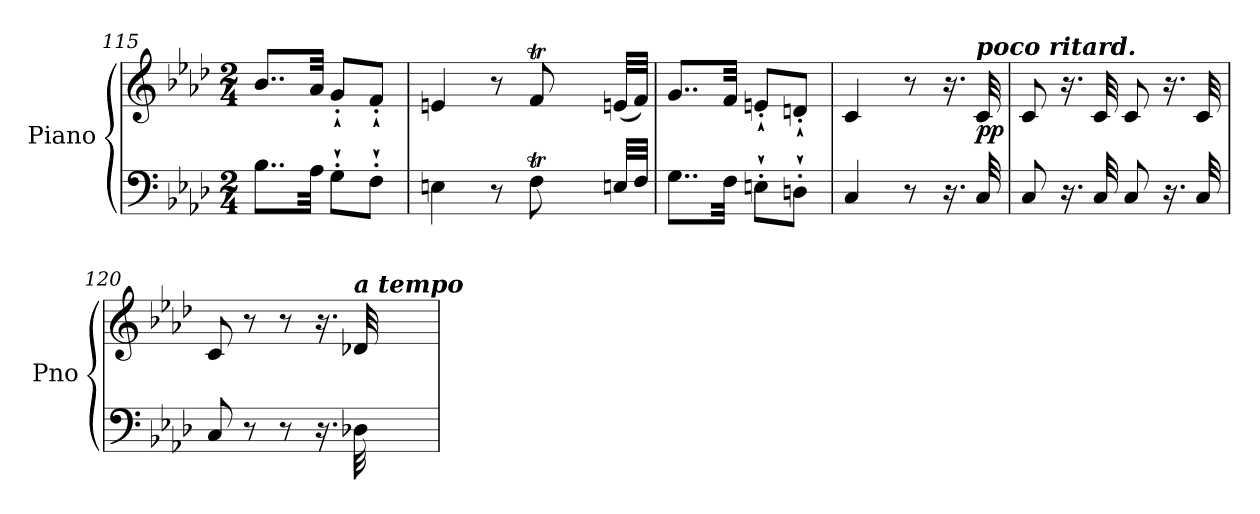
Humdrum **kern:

**kern	**kern	**dynam
*part1	*part1	*part1
*staff2	*staff1	*staff1/2
*I"Piano	*	*
*I'Pno	*	*
!!LO:LB:g=z
*clefF4	*clefG2	*
*k[b-e-a-d-]	*k[b-e-a-d-]	*
*M2/4	*M2/4	*
=115	=115	=115
8..B-\L	8..b-/L	.
32A-\Jkk	32a-/Jkk	.
8G`'\L	8g`'/L	.
8F`'\J	8f`'/J	.
=116	=116	=116
*^	*^	*
4En\	4.ryy	4en/	4.ryy	.
8r	.	8r	.	.
*	*Xtuplet	*	*Xtuplet	*
8FT\	40ryy	8fT/	40ryy	.
.	40Gyy	.	40gyy	.
.	40Fyy	.	40fyy	.
.	40En/LL	.	(40en/LL	.
.	40F/JJ	.	40f/JJ)	.
*v	*v	*	*	*
*	*v	*v	*
=117	=117	=117
8..G\L	8..g/L	.
32F\Jkk	32f/Jkk	.
8En`'\L	8en`'/L	.
8Dn`'\J	8dn`'/J	.
=118	=118	=118
4C/	4c/	.
8r	8r	.
16.r	16.r	.
!	!LO:TX:a:Bi:t=poco ritard.	!
!	!	!LO:DY:b
32C/	32c/	pp
=119	=119	=119
8C/	8c/	.
16.r	16.r	.
32C/	32c/	.
8C/	8c/	.
16.r	16.r	.
32C/	32c/	.
=120	=120	=120
8C/	8c/	.
8r	8r	.
8r	8r	.
16.r	16.r	.
!	!LO:TX:a:Bi:t=a tempo	!
!	!	!LO:DY:b
32D-X\	32d-X/	other-dynamics
=	=	=
*-	*-	*-
